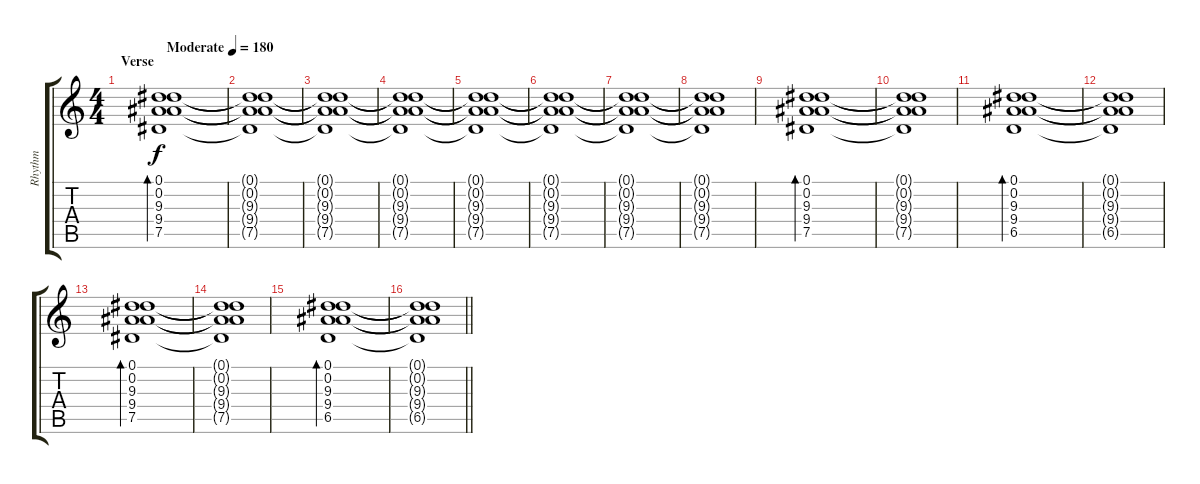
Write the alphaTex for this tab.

\track ("Rhythm" "Rhythm") {instrument acousticguitarsteel}
\staff {score tabs}
\tuning (Eb4 Bb3 Gb3 Db3 Ab2 Eb2) {hide}
\ts (4 4)
\section ("" "Verse")
\tempo (180 "Moderate")
\clef g2
\ks c
(0.1 0.2 9.3 9.4 7.5).1{bd 120 dy f instrument acousticguitarsteel} |
(0.1{t} 0.2{t} 9.3{t} 9.4{t} 7.5{t}).1 |
(0.1{t} 0.2{t} 9.3{t} 9.4{t} 7.5{t}).1 |
(0.1{t} 0.2{t} 9.3{t} 9.4{t} 7.5{t}).1 |
(0.1{t} 0.2{t} 9.3{t} 9.4{t} 7.5{t}).1 |
(0.1{t} 0.2{t} 9.3{t} 9.4{t} 7.5{t}).1 |
(0.1{t} 0.2{t} 9.3{t} 9.4{t} 7.5{t}).1 |
(0.1{t} 0.2{t} 9.3{t} 9.4{t} 7.5{t}).1 |
(0.1 0.2 9.3 9.4 7.5).1{bd 120} |
(0.1{t} 0.2{t} 9.3{t} 9.4{t} 7.5{t}).1 |
(0.1 0.2 9.3 9.4 6.5).1{bd 120} |
(0.1{t} 0.2{t} 9.3{t} 9.4{t} 6.5{t}).1 |
(0.1 0.2 9.3 9.4 7.5).1{bd 120} |
(0.1{t} 0.2{t} 9.3{t} 9.4{t} 7.5{t}).1 |
(0.1 0.2 9.3 9.4 6.5).1{bd 120} |
\barLineRight lightlight
(0.1{t} 0.2{t} 9.3{t} 9.4{t} 6.5{t}).1
